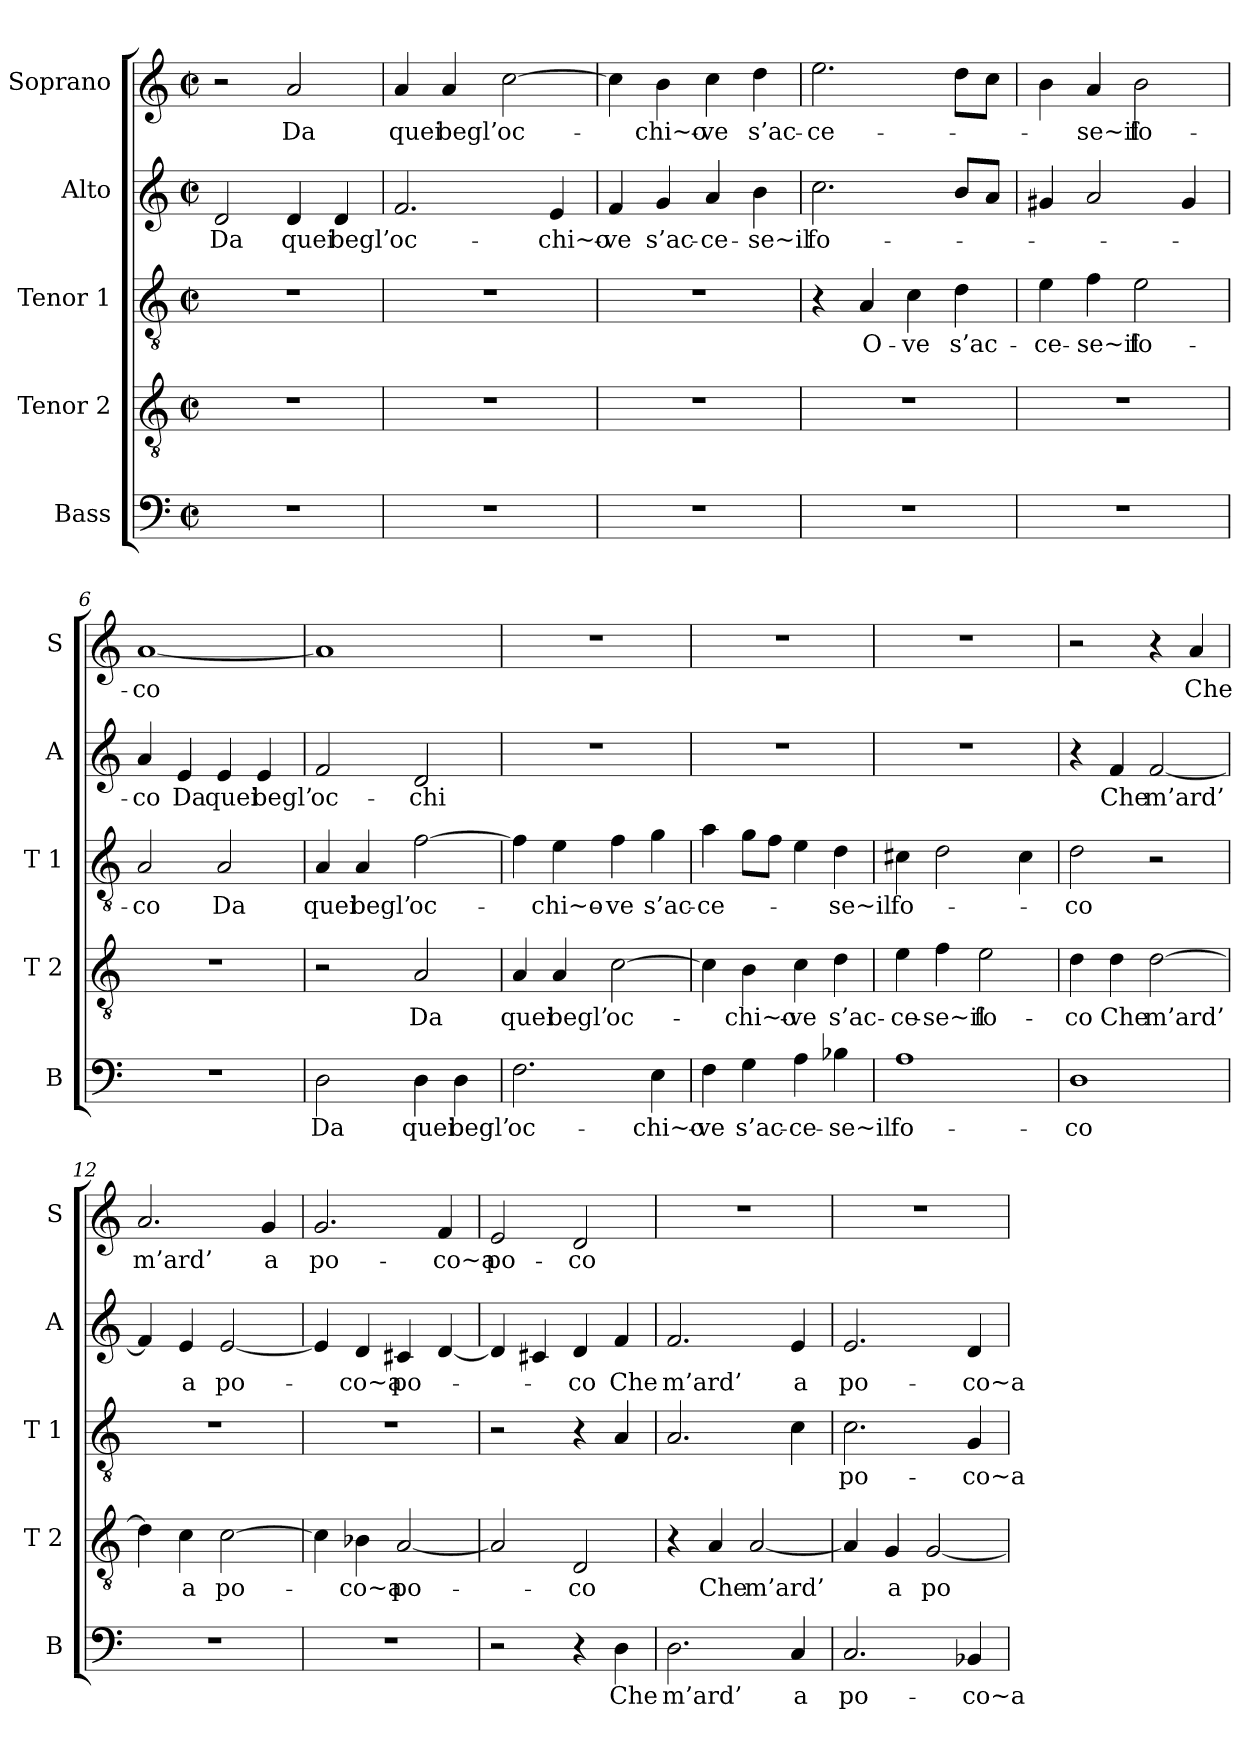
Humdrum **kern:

**kern	**text	**kern	**text	**kern	**text	**kern	**text	**kern	**text
*part5	*part5	*part4	*part4	*part3	*part3	*part2	*part2	*part1	*part1
*staff5	*staff5	*staff4	*staff4	*staff3	*staff3	*staff2	*staff2	*staff1	*staff1
*I"Bass	*	*I"Tenor 2	*	*I"Tenor 1	*	*I"Alto	*	*I"Soprano	*
*I'B	*	*I'T 2	*	*I'T 1	*	*I'A	*	*I'S	*
*clefF4	*	*clefGv2	*	*clefGv2	*	*clefG2	*	*clefG2	*
*k[]	*	*k[]	*	*k[]	*	*k[]	*	*k[]	*
*C:	*	*C:	*	*C:	*	*C:	*	*C:	*
*M2/2	*	*M2/2	*	*M2/2	*	*M2/2	*	*M2/2	*
*met(c|)	*	*met(c|)	*	*met(c|)	*	*met(c|)	*	*met(c|)	*
=1	=1	=1	=1	=1	=1	=1	=1	=1	=1
!	!	!	!	!	!	!	!LO:LY:b	!	!
1r	.	1r	.	1r	.	2d/	Da	2r	.
!	!	!	!	!	!	!	!LO:LY:b	!	!LO:LY:b
.	.	.	.	.	.	4d/	quei	2a/	Da
!	!	!	!	!	!	!	!LO:LY:b	!	!
.	.	.	.	.	.	4d/	begl’	.	.
=2	=2	=2	=2	=2	=2	=2	=2	=2	=2
!	!	!	!	!	!	!	!LO:LY:b	!	!LO:LY:b
1r	.	1r	.	1r	.	2.f/	oc-	4a/	quei
!	!	!	!	!	!	!	!	!	!LO:LY:b
.	.	.	.	.	.	.	.	4a/	begl’
!	!	!	!	!	!	!	!	!	!LO:LY:b
.	.	.	.	.	.	.	.	[2cc\	oc-
!	!	!	!	!	!	!	!LO:LY:b	!	!
.	.	.	.	.	.	4e/	-chi~o-	.	.
=3	=3	=3	=3	=3	=3	=3	=3	=3	=3
!	!	!	!	!	!	!	!LO:LY:b	!	!
1r	.	1r	.	1r	.	4f/	-ve	4cc\]	.
!	!	!	!	!	!	!	!LO:LY:b	!	!LO:LY:b
.	.	.	.	.	.	4g/	s’ac-	4b\	-chi~o-
!	!	!	!	!	!	!	!LO:LY:b	!	!LO:LY:b
.	.	.	.	.	.	4a/	-ce-	4cc\	-ve
!	!	!	!	!	!	!	!LO:LY:b	!	!LO:LY:b
.	.	.	.	.	.	4b\	-se~il	4dd\	s’ac-
=4	=4	=4	=4	=4	=4	=4	=4	=4	=4
!	!	!	!	!	!	!	!LO:LY:b	!	!LO:LY:b
1r	.	1r	.	4r	.	2.cc\	fo-	2.ee\	-ce-
!	!	!	!	!	!LO:LY:b	!	!	!	!
.	.	.	.	4A/	O-	.	.	.	.
!	!	!	!	!	!LO:LY:b	!	!	!	!
.	.	.	.	4c\	-ve	.	.	.	.
!	!	!	!	!	!LO:LY:b	!	!	!	!
.	.	.	.	4d\	s’ac-	8b/L	.	8dd\L	.
.	.	.	.	.	.	8a/J	.	8cc\J	.
=5	=5	=5	=5	=5	=5	=5	=5	=5	=5
!	!	!	!	!	!LO:LY:b	!	!	!	!
1r	.	1r	.	4e\	-ce-	4g#X/	.	4b\	.
!	!	!	!	!	!LO:LY:b	!	!	!	!LO:LY:b
.	.	.	.	4f\	-se~il	2a/	.	4a/	-se~il
!	!	!	!	!	!LO:LY:b	!	!	!	!LO:LY:b
.	.	.	.	2e\	fo-	.	.	2b\	fo-
.	.	.	.	.	.	4g#/	.	.	.
!!LO:LB:g=z
=6	=6	=6	=6	=6	=6	=6	=6	=6	=6
!	!	!	!	!	!LO:LY:b	!	!LO:LY:b	!	!LO:LY:b
1r	.	1r	.	2A/	-co	4a/	-co	[1a	-co
!	!	!	!	!	!	!	!LO:LY:b	!	!
.	.	.	.	.	.	4e/	Da	.	.
!	!	!	!	!	!LO:LY:b	!	!LO:LY:b	!	!
.	.	.	.	2A/	Da	4e/	quei	.	.
!	!	!	!	!	!	!	!LO:LY:b	!	!
.	.	.	.	.	.	4e/	begl’	.	.
=7	=7	=7	=7	=7	=7	=7	=7	=7	=7
!	!LO:LY:b	!	!	!	!LO:LY:b	!	!LO:LY:b	!	!
2D\	Da	2r	.	4A/	quei	2f/	oc-	1a]	.
!	!	!	!	!	!LO:LY:b	!	!	!	!
.	.	.	.	4A/	begl’	.	.	.	.
!	!LO:LY:b	!	!LO:LY:b	!	!LO:LY:b	!	!LO:LY:b	!	!
4D\	quei	2A/	Da	[2f\	oc-	2d/	-chi	.	.
!	!LO:LY:b	!	!	!	!	!	!	!	!
4D\	begl’	.	.	.	.	.	.	.	.
=8	=8	=8	=8	=8	=8	=8	=8	=8	=8
!	!LO:LY:b	!	!LO:LY:b	!	!	!	!	!	!
2.F\	oc-	4A/	quei	4f\]	.	1r	.	1r	.
!	!	!	!LO:LY:b	!	!LO:LY:b	!	!	!	!
.	.	4A/	begl’	4e\	-chi~o-	.	.	.	.
!	!	!	!LO:LY:b	!	!LO:LY:b	!	!	!	!
.	.	[2c\	oc-	4f\	-ve	.	.	.	.
!	!LO:LY:b	!	!	!	!LO:LY:b	!	!	!	!
4E\	-chi~o-	.	.	4g\	s’ac-	.	.	.	.
=9	=9	=9	=9	=9	=9	=9	=9	=9	=9
!	!LO:LY:b	!	!	!	!LO:LY:b	!	!	!	!
4F\	-ve	4c\]	.	4a\	-ce-	1r	.	1r	.
!	!LO:LY:b	!	!LO:LY:b	!	!	!	!	!	!
4G\	s’ac-	4B\	-chi~o-	8g\L	.	.	.	.	.
.	.	.	.	8f\J	.	.	.	.	.
!	!LO:LY:b	!	!LO:LY:b	!	!	!	!	!	!
4A\	-ce-	4c\	-ve	4e\	.	.	.	.	.
!	!LO:LY:b	!	!LO:LY:b	!	!LO:LY:b	!	!	!	!
4B-X\	-se~il	4d\	s’ac-	4d\	-se~il	.	.	.	.
=10	=10	=10	=10	=10	=10	=10	=10	=10	=10
!	!LO:LY:b	!	!LO:LY:b	!	!LO:LY:b	!	!	!	!
1A	fo-	4e\	-ce-	4c#X\	fo-	1r	.	1r	.
!	!	!	!LO:LY:b	!	!	!	!	!	!
.	.	4f\	-se~il	2d\	.	.	.	.	.
!	!	!	!LO:LY:b	!	!	!	!	!	!
.	.	2e\	fo-	.	.	.	.	.	.
.	.	.	.	4c#\	.	.	.	.	.
=11	=11	=11	=11	=11	=11	=11	=11	=11	=11
!	!LO:LY:b	!	!LO:LY:b	!	!LO:LY:b	!	!	!	!
1D	-co	4d\	-co	2d\	-co	4r	.	2r	.
!	!	!	!LO:LY:b	!	!	!	!LO:LY:b	!	!
.	.	4d\	Che	.	.	4f/	Che	.	.
!	!	!	!LO:LY:b	!	!	!	!LO:LY:b	!	!
.	.	[2d\	m’ard’	2r	.	[2f/	m’ard’	4r	.
!	!	!	!	!	!	!	!	!	!LO:LY:b
.	.	.	.	.	.	.	.	4a/	Che
!!LO:PB:g=z
=12	=12	=12	=12	=12	=12	=12	=12	=12	=12
!	!	!	!	!	!	!	!	!	!LO:LY:b
1r	.	4d\]	.	1r	.	4f/]	.	2.a/	m’ard’
!	!	!	!LO:LY:b	!	!	!	!LO:LY:b	!	!
.	.	4c\	a	.	.	4e/	a	.	.
!	!	!	!LO:LY:b	!	!	!	!LO:LY:b	!	!
.	.	[2c\	po-	.	.	[2e/	po-	.	.
!	!	!	!	!	!	!	!	!	!LO:LY:b
.	.	.	.	.	.	.	.	4g/	a
=13	=13	=13	=13	=13	=13	=13	=13	=13	=13
!	!	!	!	!	!	!	!	!	!LO:LY:b
1r	.	4c\]	.	1r	.	4e/]	.	2.g/	po-
!	!	!	!LO:LY:b	!	!	!	!LO:LY:b	!	!
.	.	4B-X\	-co~a	.	.	4d/	-co~a	.	.
!	!	!	!LO:LY:b	!	!	!	!LO:LY:b	!	!
.	.	[2A/	po-	.	.	4c#X/	po-	.	.
!	!	!	!	!	!	!	!	!	!LO:LY:b
.	.	.	.	.	.	[4d/	.	4f/	-co~a
=14	=14	=14	=14	=14	=14	=14	=14	=14	=14
!	!	!	!	!	!	!	!	!	!LO:LY:b
2r	.	2A/]	.	2r	.	4d/]	.	2e/	po-
.	.	.	.	.	.	4c#X/	.	.	.
!	!	!	!LO:LY:b	!	!	!	!LO:LY:b	!	!LO:LY:b
4r	.	2D/	-co	4r	.	4d/	-co	2d/	-co
!	!LO:LY:b	!	!	!	!	!	!LO:LY:b	!	!
4D\	Che	.	.	4A/	.	4f/	Che	.	.
=15	=15	=15	=15	=15	=15	=15	=15	=15	=15
!	!LO:LY:b	!	!	!	!	!	!LO:LY:b	!	!
2.D\	m’ard’	4r	.	2.A/	.	2.f/	m’ard’	1r	.
!	!	!	!LO:LY:b	!	!	!	!	!	!
.	.	4A/	Che	.	.	.	.	.	.
!	!	!	!LO:LY:b	!	!	!	!	!	!
.	.	[2A/	m’ard’	.	.	.	.	.	.
!	!LO:LY:b	!	!	!	!	!	!LO:LY:b	!	!
4C/	a	.	.	4c\	.	4e/	a	.	.
=16	=16	=16	=16	=16	=16	=16	=16	=16	=16
!	!LO:LY:b	!	!	!	!LO:LY:b	!	!LO:LY:b	!	!
2.C/	po-	4A/]	.	2.c\	po-	2.e/	po-	1r	.
!	!	!	!LO:LY:b	!	!	!	!	!	!
.	.	4G/	a	.	.	.	.	.	.
!	!	!	!LO:LY:b	!	!	!	!	!	!
.	.	[2G/	po-	.	.	.	.	.	.
!	!LO:LY:b	!	!	!	!LO:LY:b	!	!LO:LY:b	!	!
4BB-X/	-co~a	.	.	4G/	-co~a	4d/	-co~a	.	.
=	=	=	=	=	=	=	=	=	=
*-	*-	*-	*-	*-	*-	*-	*-	*-	*-
